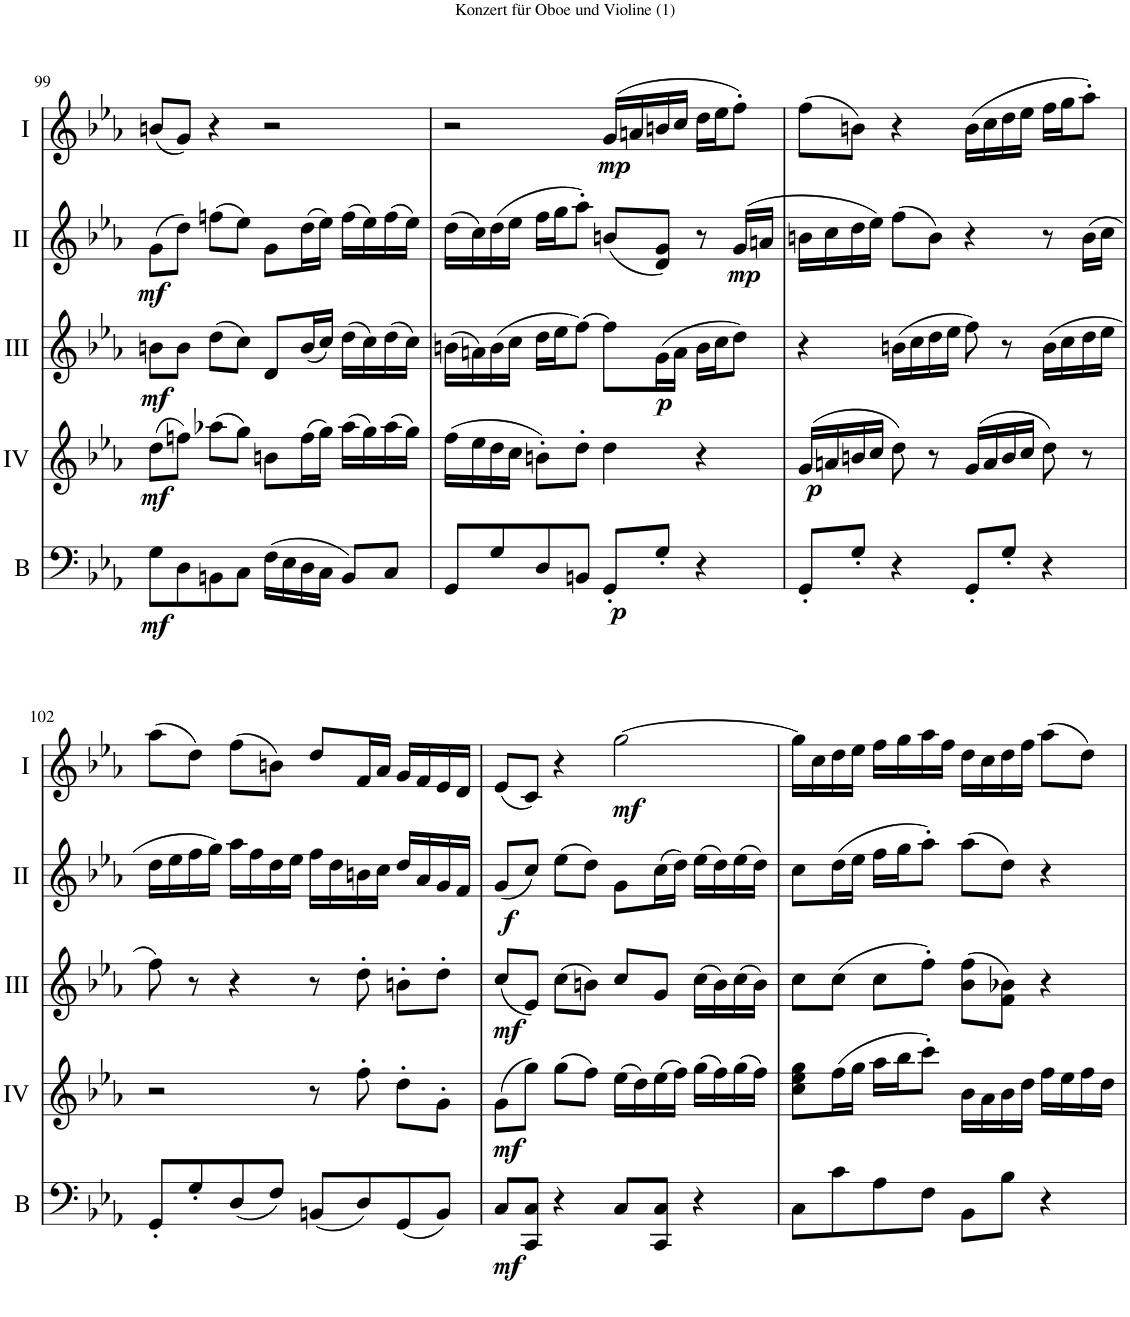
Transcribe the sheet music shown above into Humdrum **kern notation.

**kern	**dynam	**kern	**dynam	**kern	**dynam	**kern	**dynam	**kern	**dynam
*part5	*part5	*part4	*part4	*part3	*part3	*part2	*part2	*part1	*part1
*staff5	*staff5	*staff4	*staff4	*staff3	*staff3	*staff2	*staff2	*staff1	*staff1
*I"Basson	*	*I"Acc. 1	*	*I"Acc. 3	*	*I"Acc. 2	*	*I"Acc. 1	*
*I'B	*	*	*	*	*	*	*	*	*
!!LO:PB:g=z
*clefF4	*	*clefG2	*	*clefG2	*	*clefG2	*	*clefG2	*
*Trd7c12	*	*Trd7c12	*	*	*	*	*	*	*
*k[b-e-a-]	*	*k[b-e-a-]	*	*k[b-e-a-]	*	*k[b-e-a-]	*	*k[b-e-a-]	*
*M4/4	*	*M4/4	*	*M4/4	*	*M4/4	*	*M4/4	*
*met(c)	*	*met(c)	*	*met(c)	*	*met(c)	*	*met(c)	*
=99	=99	=99	=99	=99	=99	=99	=99	=99	=99
!	!LO:DY:b	!	!LO:DY:b	!	!LO:DY:b	!	!LO:DY:b	!	!
8G\L	mf	(8dd\L	mf	8bn\L	mf	(8g\L	mf	(8bn/L	.
8D\	.	8ffn\J)	.	8b\J	.	8dd\J)	.	8g/J)	.
8BBn\	.	(8aa-X\L	.	(8dd\L	.	(8ffn\L	.	4r	.
8C\J	.	8gg\J)	.	8cc\J)	.	8ee-\J)	.	.	.
(16F\LL	.	8bn\L	.	8d/L	.	8g\L	.	2r	.
16E-\	.	.	.	.	.	.	.	.	.
16D\	.	(16ff\L	.	(16b/L	.	(16dd\L	.	.	.
16C\JJ	.	16gg\JJ)	.	16cc/JJ)	.	16ee-\JJ)	.	.	.
8BB/L)	.	(16aa-\LL	.	(16dd\LL	.	(16ff\LL	.	.	.
.	.	16gg\)	.	16cc\)	.	16ee-\)	.	.	.
8C/J	.	(16aa-\	.	(16dd\	.	(16ff\	.	.	.
.	.	16gg\JJ)	.	16cc\JJ)	.	16ee-\JJ)	.	.	.
=100	=100	=100	=100	=100	=100	=100	=100	=100	=100
8GG/L	.	(16ff\LL	.	(16bn\LL	.	(16dd\LL	.	2r	.
.	.	16ee-\	.	16an\)	.	16cc\)	.	.	.
8G/	.	16dd\	.	(16b\	.	(16dd\	.	.	.
.	.	16cc\JJ	.	16cc\JJ	.	16ee-\JJ	.	.	.
8D/	.	8bn'\L)	.	16dd\LL	.	16ff\LL	.	.	.
.	.	.	.	16ee-\J	.	16gg\J	.	.	.
8BBn/J	.	8dd'\J	.	[8ff\J)	.	8aa-'\J)	.	.	.
!	!LO:DY:b	!	!	!	!	!	!	!	!LO:DY:b
8GG'/L	p	4dd\	.	8ff\L]	.	(8bn/L	.	(16g/LL	mp
.	.	.	.	.	.	.	.	16an/	.
!	!	!	!	!	!LO:DY:b	!	!	!	!
8G'/J	.	.	.	(16g\L	p	8d/ 8g/J)	.	16bn/	.
.	.	.	.	16a\JJ	.	.	.	16cc/JJ	.
4r	.	4r	.	16b\LL	.	8r	.	16dd\LL	.
.	.	.	.	16cc\J	.	.	.	16ee-\J	.
!	!	!	!	!	!	!	!LO:DY:b	!	!
.	.	.	.	8dd\J)	.	(16g/LL	mp	8ff'\J)	.
.	.	.	.	.	.	16an/JJ	.	.	.
=101	=101	=101	=101	=101	=101	=101	=101	=101	=101
!	!	!	!LO:DY:b	!	!	!	!	!	!
8GG'/L	.	(16g/LL	p	4r	.	16bn\LL	.	(8ff\L	.
.	.	16an/	.	.	.	16cc\	.	.	.
8G'/J	.	16bn/	.	.	.	16dd\	.	8bn\J)	.
.	.	16cc/JJ	.	.	.	16ee-\JJ)	.	.	.
4r	.	8dd\)	.	(16bn\LL	.	(8ff\L	.	4r	.
.	.	.	.	16cc\	.	.	.	.	.
.	.	8r	.	16dd\	.	8b\J)	.	.	.
.	.	.	.	16ee-\JJ	.	.	.	.	.
8GG'/L	.	(16g/LL	.	8ff\)	.	4r	.	(16b\LL	.
.	.	16a/	.	.	.	.	.	16cc\	.
8G'/J	.	16b/	.	8r	.	.	.	16dd\	.
.	.	16cc/JJ	.	.	.	.	.	16ee-\JJ	.
4r	.	8dd\)	.	(16b\LL	.	8r	.	16ff\LL	.
.	.	.	.	16cc\	.	.	.	16gg\J	.
.	.	8r	.	16dd\	.	(16b\LL	.	8aa-'\J)	.
.	.	.	.	16ee-\JJ	.	16cc\JJ	.	.	.
!!LO:LB:g=z
=102	=102	=102	=102	=102	=102	=102	=102	=102	=102
8GG'/L	.	2r	.	8ff\)	.	16dd\LL	.	(8aa-\L	.
.	.	.	.	.	.	16ee-\	.	.	.
8G'/	.	.	.	8r	.	16ff\	.	8dd\J)	.
.	.	.	.	.	.	16gg\JJ)	.	.	.
(8D/	.	.	.	4r	.	16aa-\LL	.	(8ff\L	.
.	.	.	.	.	.	16ff\	.	.	.
8F/J)	.	.	.	.	.	16dd\	.	8bn\J)	.
.	.	.	.	.	.	16ee-\JJ	.	.	.
(8BBn/L	.	8r	.	8r	.	16ff\LL	.	8dd/L	.
.	.	.	.	.	.	16dd\	.	.	.
8D/)	.	8ff'\	.	8dd'\	.	16bn\	.	16f/L	.
.	.	.	.	.	.	16cc\JJ	.	16a-/JJ	.
(8GG/	.	8dd'\L	.	8bn'\L	.	16dd/LL	.	16g/LL	.
.	.	.	.	.	.	16a-/	.	16f/	.
8BB/J)	.	8g'\J	.	8dd'\J	.	16g/	.	16e-/	.
.	.	.	.	.	.	16f/JJ	.	16d/JJ	.
=103	=103	=103	=103	=103	=103	=103	=103	=103	=103
!	!LO:DY:b	!	!LO:DY:b	!	!LO:DY:b	!	!LO:DY:b	!	!
8C/L	mf	(8g\L	mf	(8cc/L	mf	(8g/L	f	(8e-/L	.
8CC/ 8C/J	.	8gg\J)	.	8e-/J)	.	8cc/J)	.	8c/J)	.
4r	.	(8gg\L	.	(8cc\L	.	(8ee-\L	.	4r	.
.	.	8ff\J)	.	8bn\J)	.	8dd\J)	.	.	.
!	!	!	!	!	!	!	!	!	!LO:DY:b
8C/L	.	(16ee-\LL	.	8cc/L	.	8g\L	.	[2gg\	mf
.	.	16dd\)	.	.	.	.	.	.	.
8CC/ 8C/J	.	(16ee-\	.	8g/J	.	(16cc\L	.	.	.
.	.	16ff\JJ)	.	.	.	16dd\JJ)	.	.	.
4r	.	(16gg\LL	.	(16cc\LL	.	(16ee-\LL	.	.	.
.	.	16ff\)	.	16b\)	.	16dd\)	.	.	.
.	.	(16gg\	.	(16cc\	.	(16ee-\	.	.	.
.	.	16ff\JJ)	.	16b\JJ)	.	16dd\JJ)	.	.	.
=104	=104	=104	=104	=104	=104	=104	=104	=104	=104
8C\L	.	8cc\ 8ee-\ 8gg\L	.	8cc\L	.	8cc\L	.	16gg\LL]	.
.	.	.	.	.	.	.	.	16cc\	.
8c\	.	(16ff\L	.	(8cc\J	.	(16dd\L	.	16dd\	.
.	.	16gg\JJ	.	.	.	16ee-\JJ	.	16ee-\JJ	.
8A-\	.	16aa-\LL	.	8cc\L	.	16ff\LL	.	16ff\LL	.
.	.	16bb-\J	.	.	.	16gg\J	.	16gg\	.
8F\J	.	8ccc'\J)	.	8ff'\J)	.	8aa-'\J)	.	16aa-\	.
.	.	.	.	.	.	.	.	16ff\JJ	.
8BB-\L	.	16b-\LL	.	(8b-\ 8ff\L	.	(8aa-\L	.	16dd\LL	.
.	.	16a-\	.	.	.	.	.	16cc\	.
8B-\J	.	16b-\	.	8f\ 8b-X\J)	.	8dd\J)	.	16dd\	.
.	.	16dd\JJ	.	.	.	.	.	16ff\JJ	.
4r	.	16ff\LL	.	4r	.	4r	.	(8aa-\L	.
.	.	16ee-\	.	.	.	.	.	.	.
.	.	16ff\	.	.	.	.	.	8dd\J)	.
.	.	16dd\JJ	.	.	.	.	.	.	.
=	=	=	=	=	=	=	=	=	=
*-	*-	*-	*-	*-	*-	*-	*-	*-	*-
